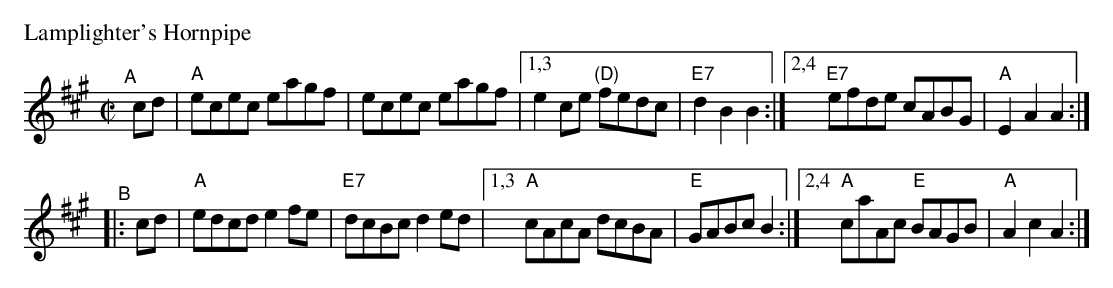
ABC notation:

X:1
P: Lamplighter's Hornpipe
M: C|
L: 1/8
K: A
"^A"[|]\
cd | "A"ecec eagf | ecec eagf |[1,3 e2ce "(D)"fedc | "E7"d2B2 B2 \
                             :|[2,4 "E7"efde cABG | "A"E2A2 A2 :|
"^B"|:\
cd | "A"edcd e2fe | "E7"dcBc d2ed |[1,3 "A"cAcA    dcBA | "E"GABc B2 \
                                 :|[2,4 "A"caAc "E"BAGB | "A"A2c2 A2 :|
